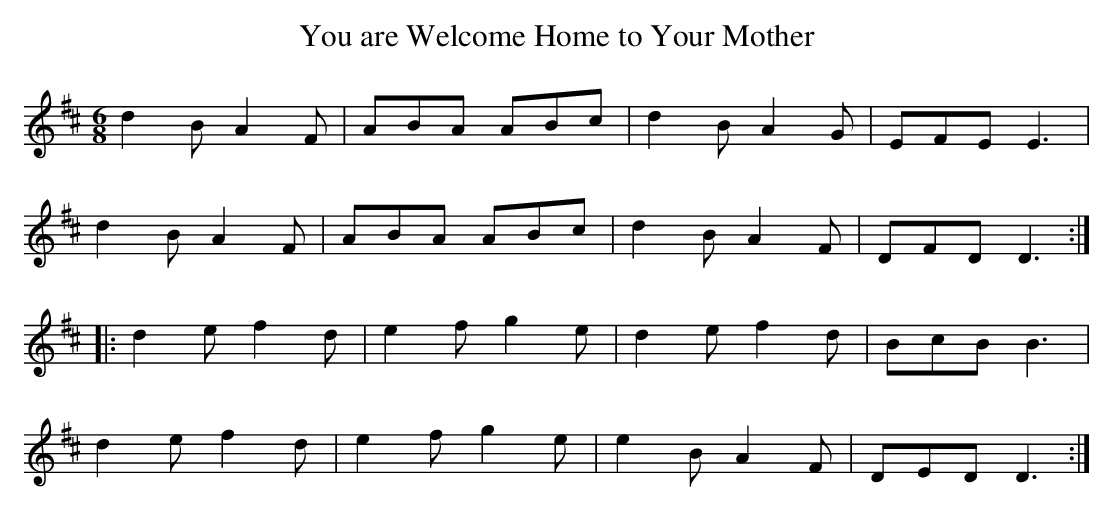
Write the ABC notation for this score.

X:1
T:You are Welcome Home to Your Mother
M:6/8
L:1/8
K:D
d2B A2F|ABA ABc|d2B A2G|EFE E3|
d2B A2F|ABA ABc|d2B A2F|DFD D3:|
|:d2e f2d|e2f g2e|d2e f2d|BcB B3|
d2e f2d|e2f g2e|e2B A2F|DED D3:|
